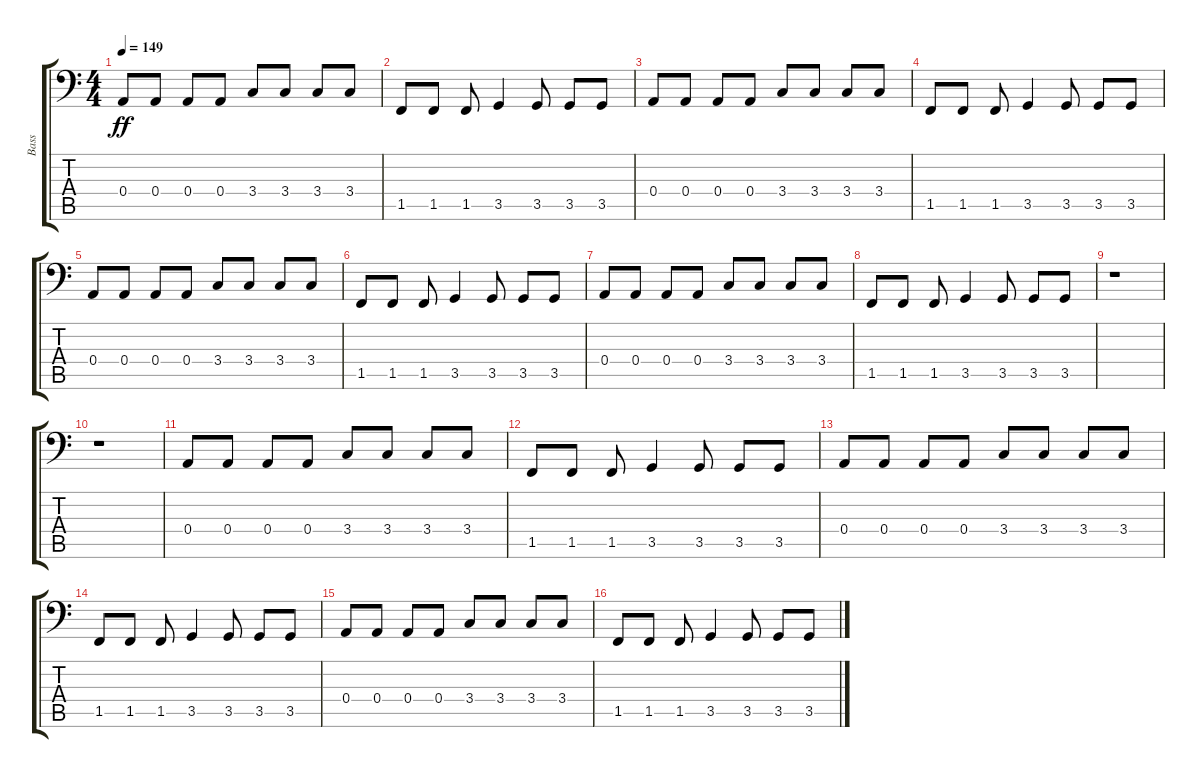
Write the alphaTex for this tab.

\track ("Bass" "Bass") {instrument electricbassfinger}
\staff {score tabs}
\tuning (C3 G2 D2 A1 E1 B0) {hide}
\ts (4 4)
\tempo 149
\clef f4
\ks c
0.4.8{dy ff} 0.4.8 0.4.8 0.4.8 3.4.8 3.4.8 3.4.8 3.4.8 |
1.5.8 1.5.8 1.5.8 3.5.4 3.5.8 3.5.8 3.5.8 |
0.4.8 0.4.8 0.4.8 0.4.8 3.4.8 3.4.8 3.4.8 3.4.8 |
1.5.8 1.5.8 1.5.8 3.5.4 3.5.8 3.5.8 3.5.8 |
0.4.8 0.4.8 0.4.8 0.4.8 3.4.8 3.4.8 3.4.8 3.4.8 |
1.5.8 1.5.8 1.5.8 3.5.4 3.5.8 3.5.8 3.5.8 |
0.4.8 0.4.8 0.4.8 0.4.8 3.4.8 3.4.8 3.4.8 3.4.8 |
1.5.8 1.5.8 1.5.8 3.5.4 3.5.8 3.5.8 3.5.8 |
r.1 |
r.1 |
0.4.8 0.4.8 0.4.8 0.4.8 3.4.8 3.4.8 3.4.8 3.4.8 |
1.5.8 1.5.8 1.5.8 3.5.4 3.5.8 3.5.8 3.5.8 |
0.4.8 0.4.8 0.4.8 0.4.8 3.4.8 3.4.8 3.4.8 3.4.8 |
1.5.8 1.5.8 1.5.8 3.5.4 3.5.8 3.5.8 3.5.8 |
0.4.8 0.4.8 0.4.8 0.4.8 3.4.8 3.4.8 3.4.8 3.4.8 |
1.5.8 1.5.8 1.5.8 3.5.4 3.5.8 3.5.8 3.5.8
